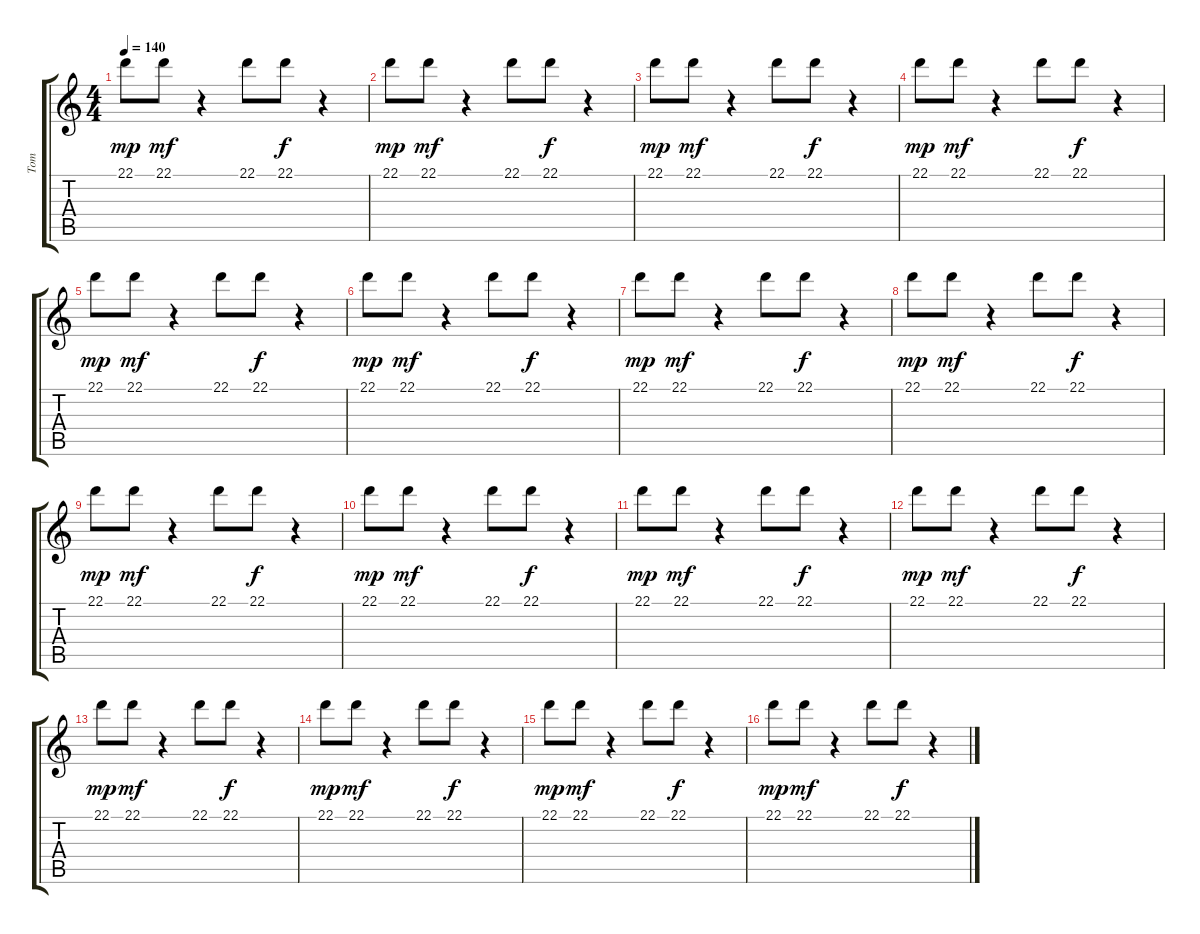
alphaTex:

\track ("Tom" "Tom") {instrument melodictom}
\staff {score tabs}
\tuning (E4 B3 G3 D3 A2 E2) {hide}
\ts (4 4)
\tempo 140
\clef g2
\ks c
22.1.8{dy mp} 22.1.8{dy mf} r.4 22.1.8 22.1.8{dy f} r.4 |
22.1.8{dy mp} 22.1.8{dy mf} r.4 22.1.8 22.1.8{dy f} r.4 |
22.1.8{dy mp} 22.1.8{dy mf} r.4 22.1.8 22.1.8{dy f} r.4 |
22.1.8{dy mp} 22.1.8{dy mf} r.4 22.1.8 22.1.8{dy f} r.4 |
22.1.8{dy mp} 22.1.8{dy mf} r.4 22.1.8 22.1.8{dy f} r.4 |
22.1.8{dy mp} 22.1.8{dy mf} r.4 22.1.8 22.1.8{dy f} r.4 |
22.1.8{dy mp} 22.1.8{dy mf} r.4 22.1.8 22.1.8{dy f} r.4 |
22.1.8{dy mp} 22.1.8{dy mf} r.4 22.1.8 22.1.8{dy f} r.4 |
22.1.8{dy mp} 22.1.8{dy mf} r.4 22.1.8 22.1.8{dy f} r.4 |
22.1.8{dy mp} 22.1.8{dy mf} r.4 22.1.8 22.1.8{dy f} r.4 |
22.1.8{dy mp} 22.1.8{dy mf} r.4 22.1.8 22.1.8{dy f} r.4 |
22.1.8{dy mp} 22.1.8{dy mf} r.4 22.1.8 22.1.8{dy f} r.4 |
22.1.8{dy mp} 22.1.8{dy mf} r.4 22.1.8 22.1.8{dy f} r.4 |
22.1.8{dy mp} 22.1.8{dy mf} r.4 22.1.8 22.1.8{dy f} r.4 |
22.1.8{dy mp} 22.1.8{dy mf} r.4 22.1.8 22.1.8{dy f} r.4 |
22.1.8{dy mp} 22.1.8{dy mf} r.4 22.1.8 22.1.8{dy f} r.4
